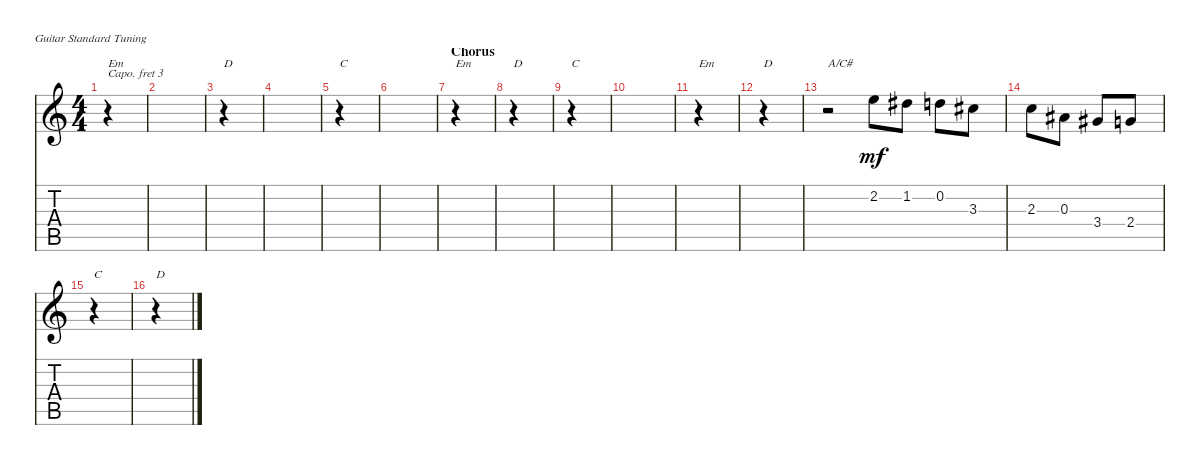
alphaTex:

\defaultSystemsLayout 4
\bracketExtendMode nobrackets
\singleTrackTrackNamePolicy hidden
\multiTrackTrackNamePolicy hidden
\firstSystemTrackNameOrientation horizontal
\otherSystemsTrackNameOrientation horizontal
\track ("Guitar" "Gtr") {instrument electricguitarjazz}
\staff {score tabs}
\capo 3
\tuning (E4 B3 G3 D3 A2 E2)
\ts (4 4)
\tempo (120 hide)
\clef g2
\ks c
r.4{txt "Em" dy mf} |
|
r.4{txt "D"} |
|
r.4{txt "C"} |
|
\section ("" "Chorus")
r.4{txt "Em"} |
r.4{txt "D"} |
r.4{txt "C"} |
|
r.4{txt "Em"} |
r.4{txt "D"} |
r.2{txt "A/C#"} 2.2.8 1.2.8 0.2.8 3.3.8 |
2.3.8 0.3.8 3.4.8 2.4.8 |
r.4{txt "C"} |
r.4{txt "D"}
